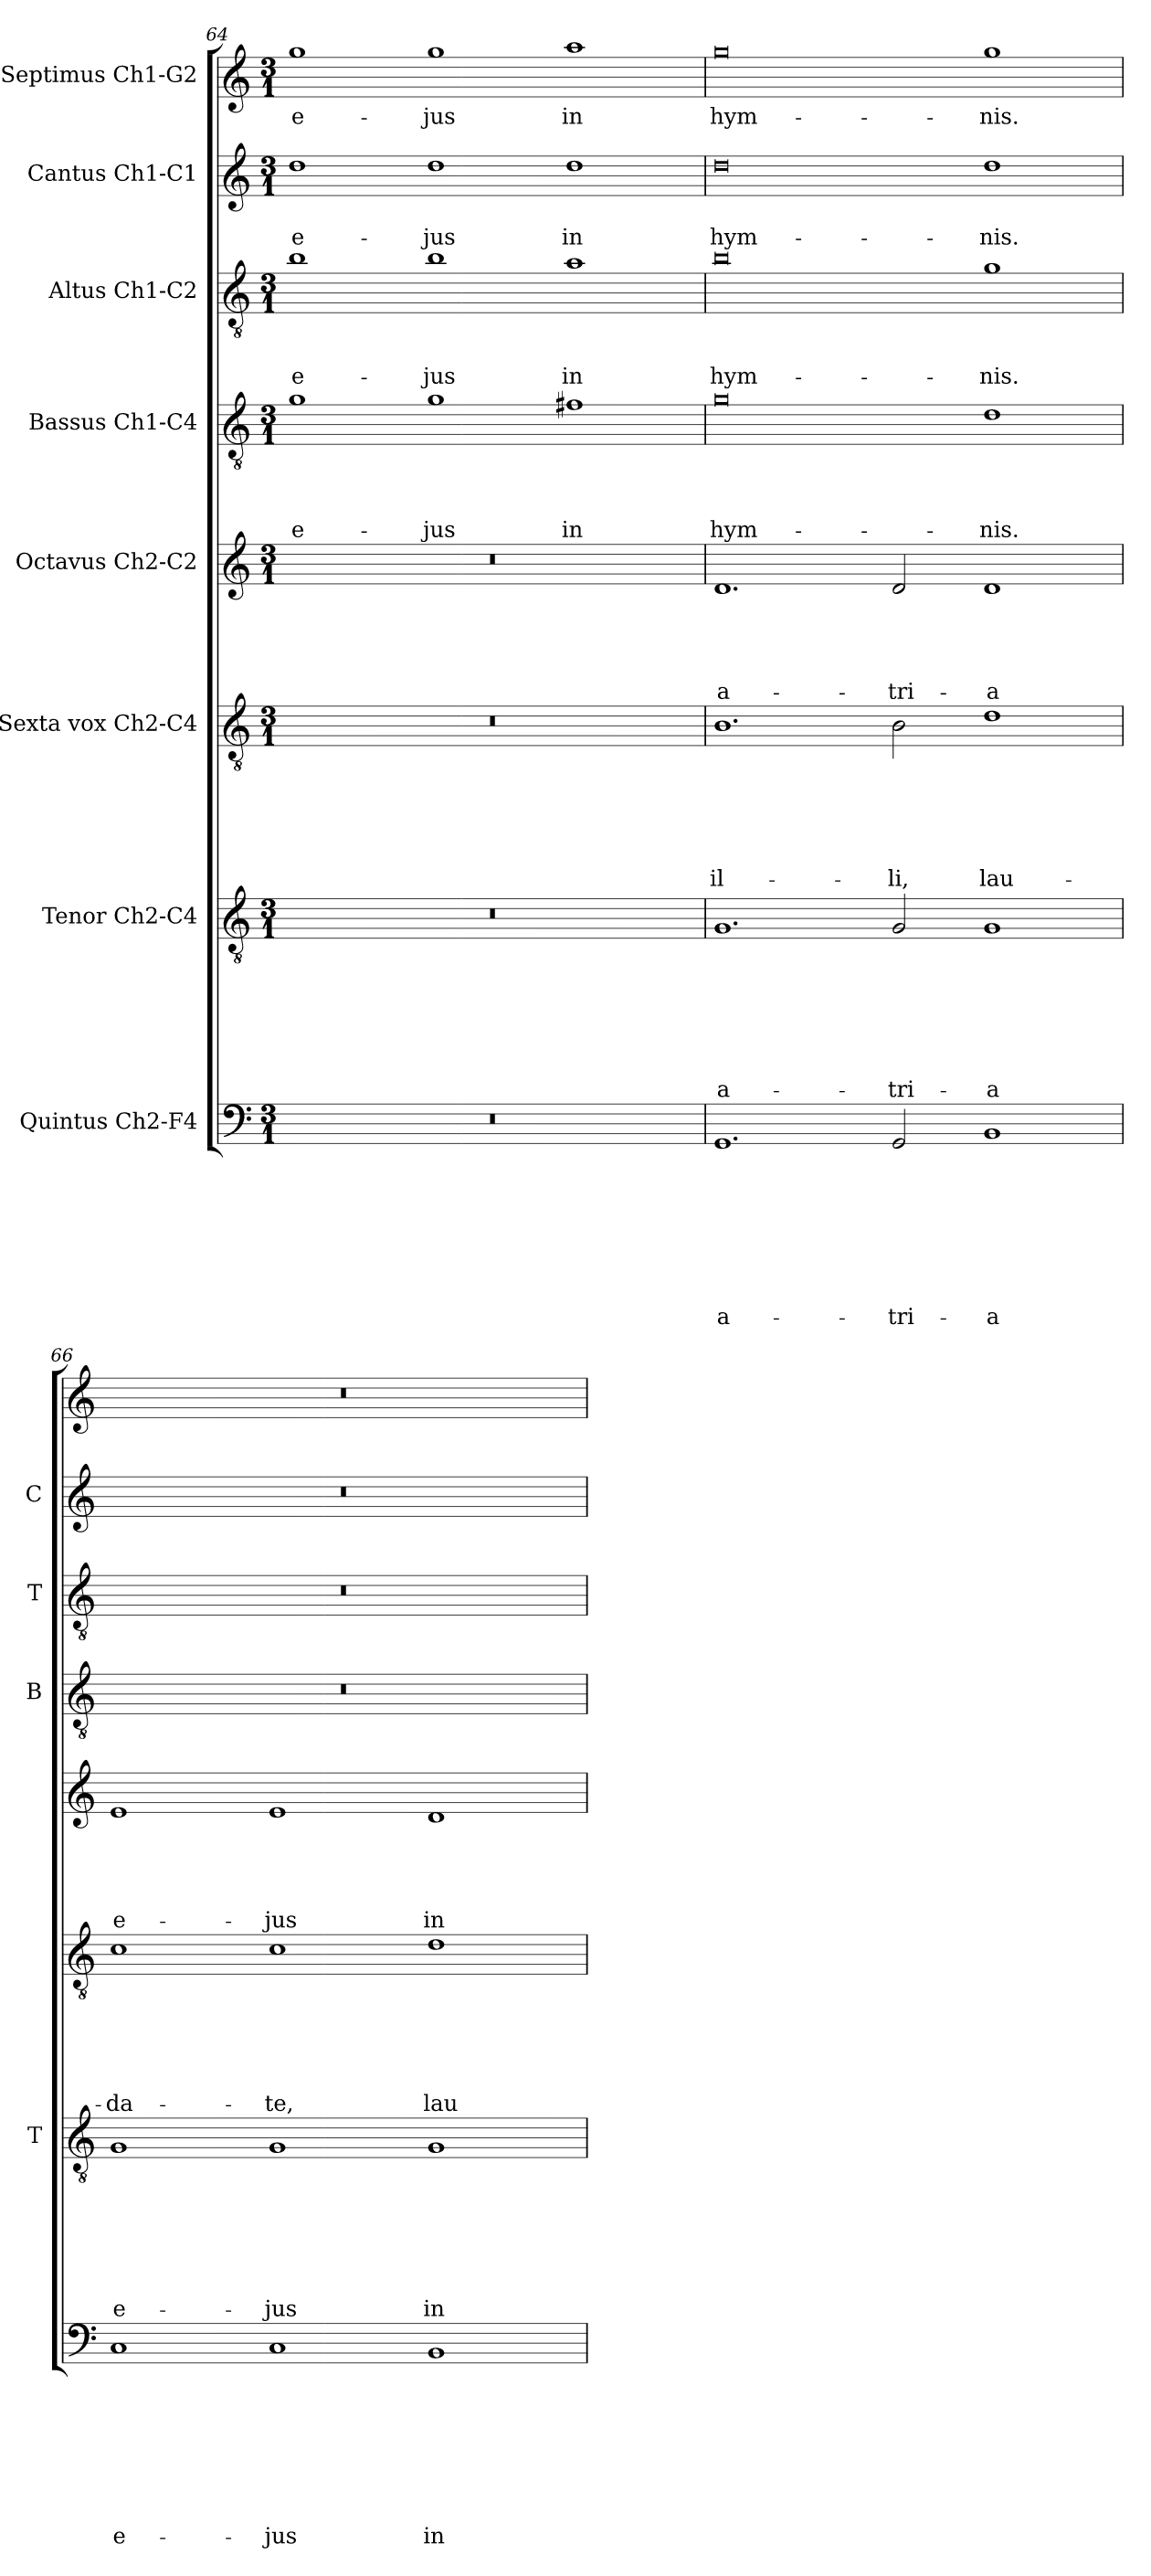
**kern	**text	**text	**text	**text	**text	**text	**text	**text	**kern	**text	**text	**text	**text	**text	**text	**text	**kern	**text	**text	**text	**text	**text	**text	**kern	**text	**text	**text	**text	**text	**kern	**text	**text	**text	**text	**kern	**text	**text	**text	**kern	**text	**text	**kern	**text
*part8	*part8	*part8	*part8	*part8	*part8	*part8	*part8	*part8	*part7	*part7	*part7	*part7	*part7	*part7	*part7	*part7	*part6	*part6	*part6	*part6	*part6	*part6	*part6	*part5	*part5	*part5	*part5	*part5	*part5	*part4	*part4	*part4	*part4	*part4	*part3	*part3	*part3	*part3	*part2	*part2	*part2	*part1	*part1
*staff8	*staff8	*staff8	*staff8	*staff8	*staff8	*staff8	*staff8	*staff8	*staff7	*staff7	*staff7	*staff7	*staff7	*staff7	*staff7	*staff7	*staff6	*staff6	*staff6	*staff6	*staff6	*staff6	*staff6	*staff5	*staff5	*staff5	*staff5	*staff5	*staff5	*staff4	*staff4	*staff4	*staff4	*staff4	*staff3	*staff3	*staff3	*staff3	*staff2	*staff2	*staff2	*staff1	*staff1
*I"Quintus Ch2-F4	*	*	*	*	*	*	*	*	*I"Tenor Ch2-C4	*	*	*	*	*	*	*	*I"Sexta vox  Ch2-C4	*	*	*	*	*	*	*I"Octavus Ch2-C2	*	*	*	*	*	*I"Bassus  Ch1-C4	*	*	*	*	*I"Altus Ch1-C2	*	*	*	*I"Cantus Ch1-C1	*	*	*I"Septimus Ch1-G2	*
*	*	*	*	*	*	*	*	*	*I'T	*	*	*	*	*	*	*	*	*	*	*	*	*	*	*	*	*	*	*	*	*I'B	*	*	*	*	*I'T	*	*	*	*I'C	*	*	*	*
*clefF4	*	*	*	*	*	*	*	*	*clefGv2	*	*	*	*	*	*	*	*clefGv2	*	*	*	*	*	*	*clefG2	*	*	*	*	*	*clefGv2	*	*	*	*	*clefGv2	*	*	*	*clefG2	*	*	*clefG2	*
*k[]	*	*	*	*	*	*	*	*	*k[]	*	*	*	*	*	*	*	*k[]	*	*	*	*	*	*	*k[]	*	*	*	*	*	*k[]	*	*	*	*	*k[]	*	*	*	*k[]	*	*	*k[]	*
*C:	*	*	*	*	*	*	*	*	*C:	*	*	*	*	*	*	*	*C:	*	*	*	*	*	*	*C:	*	*	*	*	*	*C:	*	*	*	*	*C:	*	*	*	*C:	*	*	*C:	*
*M3/1	*	*	*	*	*	*	*	*	*M3/1	*	*	*	*	*	*	*	*M3/1	*	*	*	*	*	*	*M3/1	*	*	*	*	*	*M3/1	*	*	*	*	*M3/1	*	*	*	*M3/1	*	*	*M3/1	*
=64	=64	=64	=64	=64	=64	=64	=64	=64	=64	=64	=64	=64	=64	=64	=64	=64	=64	=64	=64	=64	=64	=64	=64	=64	=64	=64	=64	=64	=64	=64	=64	=64	=64	=64	=64	=64	=64	=64	=64	=64	=64	=64	=64
!	!	!	!	!	!	!	!	!	!	!	!	!	!	!	!	!	!	!	!	!	!	!	!	!	!	!	!	!	!	!	!	!	!	!LO:LY:b	!	!	!	!LO:LY:b	!	!	!LO:LY:b	!	!LO:LY:b
0.r	.	.	.	.	.	.	.	.	0.r	.	.	.	.	.	.	.	0.r	.	.	.	.	.	.	0.r	.	.	.	.	.	1g	.	.	.	e-	1b	.	.	e-	1dd	.	e-	1gg	e-
!	!	!	!	!	!	!	!	!	!	!	!	!	!	!	!	!	!	!	!	!	!	!	!	!	!	!	!	!	!	!	!	!	!	!LO:LY:b	!	!	!	!LO:LY:b	!	!	!LO:LY:b	!	!LO:LY:b
.	.	.	.	.	.	.	.	.	.	.	.	.	.	.	.	.	.	.	.	.	.	.	.	.	.	.	.	.	.	1g	.	.	.	-jus	1b	.	.	-jus	1dd	.	-jus	1gg	-jus
!	!	!	!	!	!	!	!	!	!	!	!	!	!	!	!	!	!	!	!	!	!	!	!	!	!	!	!	!	!	!	!	!	!	!LO:LY:b	!	!	!	!LO:LY:b	!	!	!LO:LY:b	!	!LO:LY:b
.	.	.	.	.	.	.	.	.	.	.	.	.	.	.	.	.	.	.	.	.	.	.	.	.	.	.	.	.	.	1f#X	.	.	.	in	1a	.	.	in	1dd	.	in	1aa	in
!!LO:LB:g=z
=65	=65	=65	=65	=65	=65	=65	=65	=65	=65	=65	=65	=65	=65	=65	=65	=65	=65	=65	=65	=65	=65	=65	=65	=65	=65	=65	=65	=65	=65	=65	=65	=65	=65	=65	=65	=65	=65	=65	=65	=65	=65	=65	=65
!	!	!	!	!	!	!	!	!LO:LY:b	!	!	!	!	!	!	!	!LO:LY:b	!	!	!	!	!	!	!LO:LY:b	!	!	!	!	!	!LO:LY:b	!	!	!	!	!LO:LY:b	!	!	!	!LO:LY:b	!	!	!LO:LY:b	!	!LO:LY:b
1.GG	.	.	.	.	.	.	.	a-	1.G	.	.	.	.	.	.	a-	1.B	.	.	.	.	.	il-	1.d	.	.	.	.	a-	0g	.	.	.	hym-	0b	.	.	hym-	0dd	.	hym-	0gg	hym-
!	!	!	!	!	!	!	!	!LO:LY:b	!	!	!	!	!	!	!	!LO:LY:b	!	!	!	!	!	!	!LO:LY:b	!	!	!	!	!	!LO:LY:b	!	!	!	!	!	!	!	!	!	!	!	!	!	!
2GG/	.	.	.	.	.	.	.	-tri-	2G/	.	.	.	.	.	.	-tri-	2B\	.	.	.	.	.	-li,	2d/	.	.	.	.	-tri-	.	.	.	.	.	.	.	.	.	.	.	.	.	.
!	!	!	!	!	!	!	!	!LO:LY:b	!	!	!	!	!	!	!	!LO:LY:b	!	!	!	!	!	!	!LO:LY:b	!	!	!	!	!	!LO:LY:b	!	!	!	!	!LO:LY:b	!	!	!	!LO:LY:b	!	!	!LO:LY:b	!	!LO:LY:b
1BB	.	.	.	.	.	.	.	-a	1G	.	.	.	.	.	.	-a	1d	.	.	.	.	.	lau-	1d	.	.	.	.	-a	1d	.	.	.	-nis.	1g	.	.	-nis.	1dd	.	-nis.	1gg	-nis.
=66	=66	=66	=66	=66	=66	=66	=66	=66	=66	=66	=66	=66	=66	=66	=66	=66	=66	=66	=66	=66	=66	=66	=66	=66	=66	=66	=66	=66	=66	=66	=66	=66	=66	=66	=66	=66	=66	=66	=66	=66	=66	=66	=66
!	!	!	!	!	!	!	!	!LO:LY:b	!	!	!	!	!	!	!	!LO:LY:b	!	!	!	!	!	!	!LO:LY:b	!	!	!	!	!	!LO:LY:b	!	!	!	!	!	!	!	!	!	!	!	!	!	!
1C	.	.	.	.	.	.	.	e-	1G	.	.	.	.	.	.	e-	1c	.	.	.	.	.	-da-	1e	.	.	.	.	e-	0.r	.	.	.	.	0.r	.	.	.	0.r	.	.	0.r	.
!	!	!	!	!	!	!	!	!LO:LY:b	!	!	!	!	!	!	!	!LO:LY:b	!	!	!	!	!	!	!LO:LY:b	!	!	!	!	!	!LO:LY:b	!	!	!	!	!	!	!	!	!	!	!	!	!	!
1C	.	.	.	.	.	.	.	-jus	1G	.	.	.	.	.	.	-jus	1c	.	.	.	.	.	-te,	1e	.	.	.	.	-jus	.	.	.	.	.	.	.	.	.	.	.	.	.	.
!	!	!	!	!	!	!	!	!LO:LY:b	!	!	!	!	!	!	!	!LO:LY:b	!	!	!	!	!	!	!LO:LY:b	!	!	!	!	!	!LO:LY:b	!	!	!	!	!	!	!	!	!	!	!	!	!	!
1BB	.	.	.	.	.	.	.	in	1G	.	.	.	.	.	.	in	1d	.	.	.	.	.	lau-	1d	.	.	.	.	in	.	.	.	.	.	.	.	.	.	.	.	.	.	.
=	=	=	=	=	=	=	=	=	=	=	=	=	=	=	=	=	=	=	=	=	=	=	=	=	=	=	=	=	=	=	=	=	=	=	=	=	=	=	=	=	=	=	=
*-	*-	*-	*-	*-	*-	*-	*-	*-	*-	*-	*-	*-	*-	*-	*-	*-	*-	*-	*-	*-	*-	*-	*-	*-	*-	*-	*-	*-	*-	*-	*-	*-	*-	*-	*-	*-	*-	*-	*-	*-	*-	*-	*-
